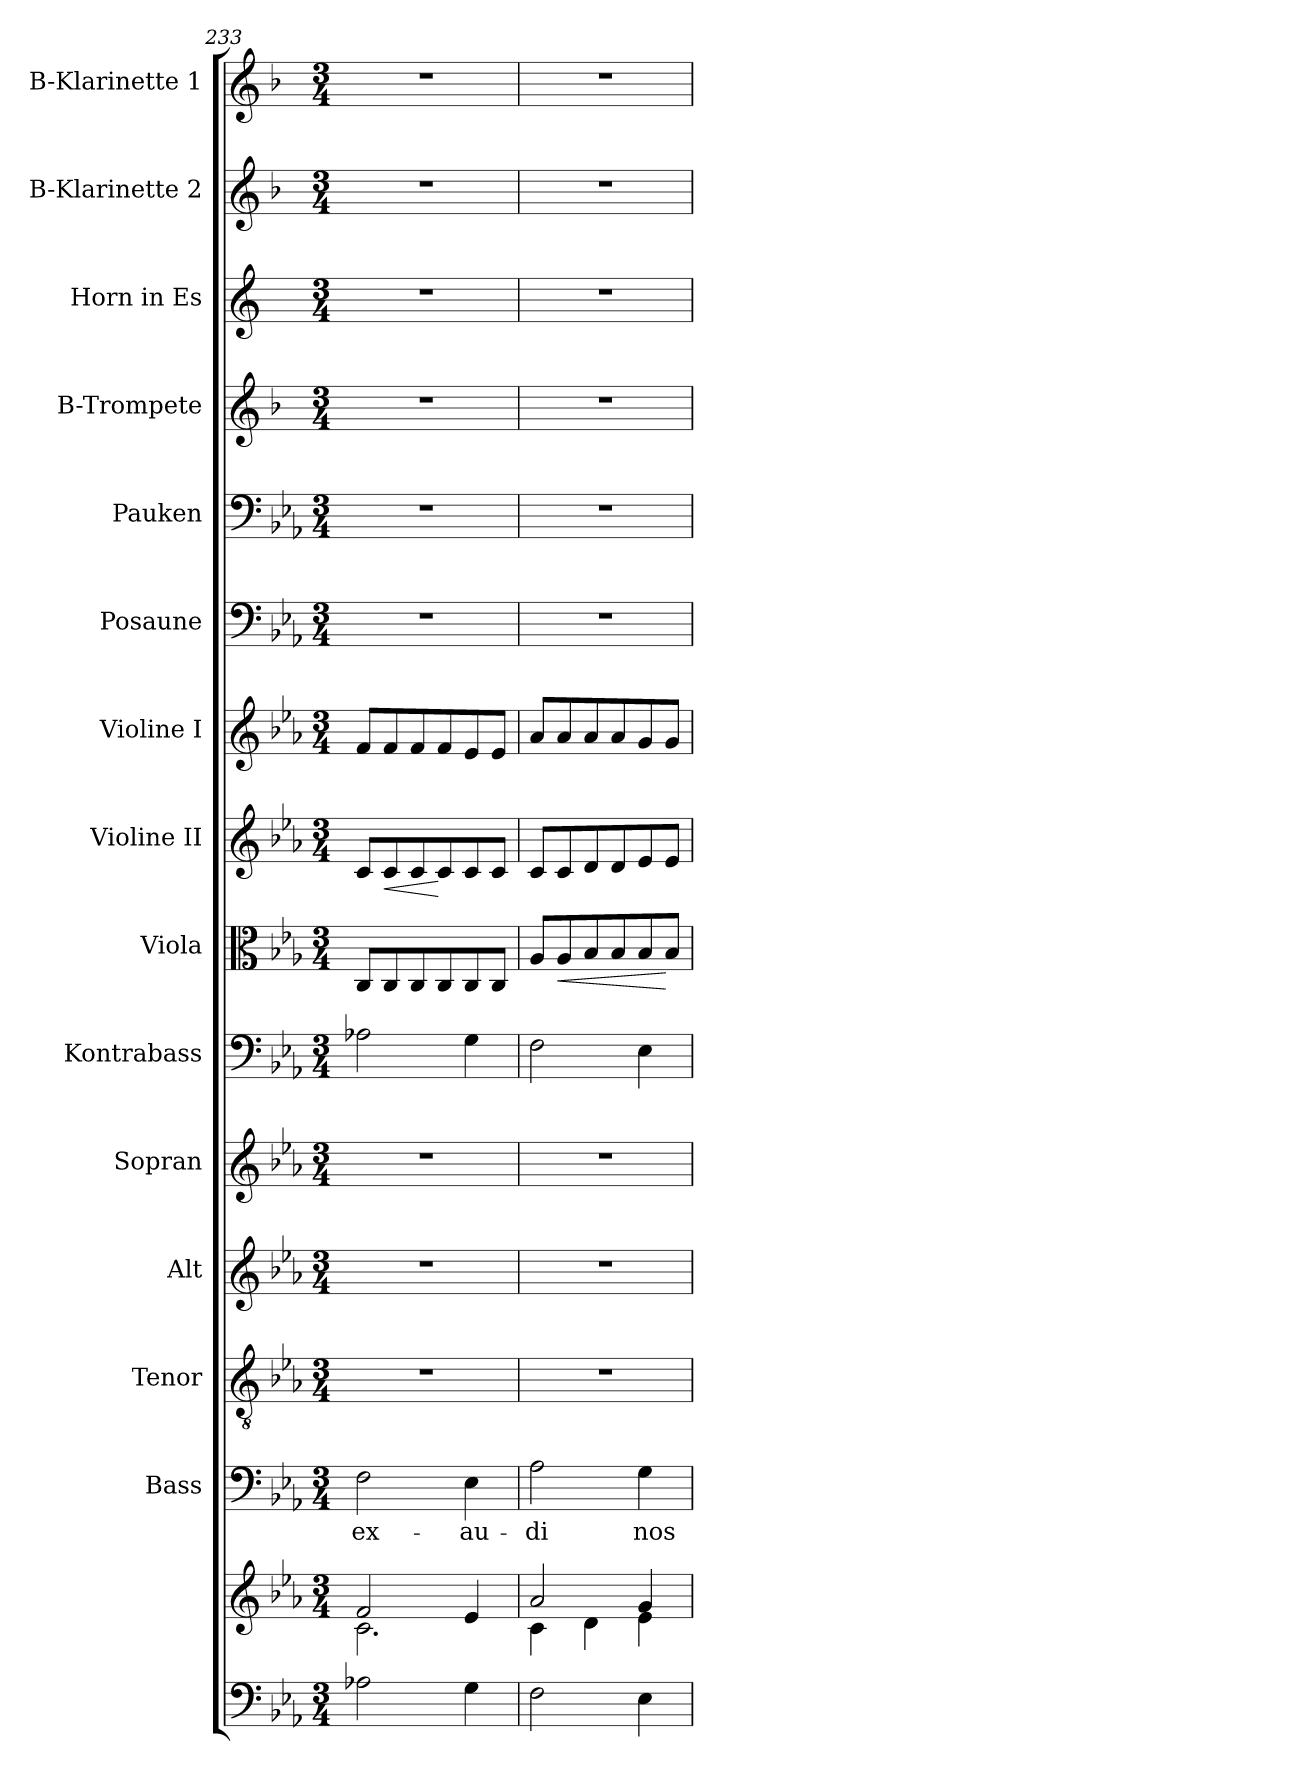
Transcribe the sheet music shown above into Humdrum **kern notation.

**kern	**kern	**kern	**text	**kern	**kern	**kern	**kern	**kern	**dynam	**kern	**dynam	**kern	**kern	**kern	**kern	**kern	**kern	**kern
*part15	*part15	*part14	*part14	*part13	*part12	*part11	*part10	*part9	*part9	*part8	*part8	*part7	*part6	*part5	*part4	*part3	*part2	*part1
*staff16	*staff15	*staff14	*staff14	*staff13	*staff12	*staff11	*staff10	*staff9	*staff9	*staff8	*staff8	*staff7	*staff6	*staff5	*staff4	*staff3	*staff2	*staff1
*	*	*I"Bass	*	*I"Tenor	*I"Alt	*I"Sopran	*I"Kontrabass	*I"Viola	*	*I"Violine II	*	*I"Violine I	*I"Posaune	*I"Pauken	*I"B-Trompete	*I"Horn in Es	*I"B-Klarinette 2	*I"B-Klarinette 1
*	*	*I'B.	*	*I'T.	*I'A.	*I'S.	*I'Kb.	*I'Vla.	*	*I'Vl. II	*	*I'Vl. I	*I'Pos.	*I'Pk.	*I'B Trp.	*	*I'B Kl. 2	*I'B Kl. 1
!!LO:PB:g=z
*clefF4	*clefG2	*clefF4	*	*clefGv2	*clefG2	*clefG2	*clefF4	*clefC3	*	*clefG2	*	*clefG2	*clefF4	*clefF4	*clefG2	*clefG2	*clefG2	*clefG2
*	*	*	*	*	*	*	*ITrd7c12	*	*	*	*	*	*	*	*ITrd1c2	*ITrd5c9	*ITrd1c2	*ITrd1c2
*k[b-e-a-]	*k[b-e-a-]	*k[b-e-a-]	*	*k[b-e-a-]	*k[b-e-a-]	*k[b-e-a-]	*k[b-e-a-]	*k[b-e-a-]	*	*k[b-e-a-]	*	*k[b-e-a-]	*k[b-e-a-]	*k[b-e-a-]	*k[b-e-a-]	*k[b-e-a-]	*k[b-e-a-]	*k[b-e-a-]
*E-:	*E-:	*E-:	*	*E-:	*E-:	*E-:	*E-:	*E-:	*	*E-:	*	*E-:	*E-:	*E-:	*E-:	*E-:	*E-:	*E-:
*M3/4	*M3/4	*M3/4	*	*M3/4	*M3/4	*M3/4	*M3/4	*M3/4	*	*M3/4	*	*M3/4	*M3/4	*M3/4	*M3/4	*M3/4	*M3/4	*M3/4
=233	=233	=233	=233	=233	=233	=233	=233	=233	=233	=233	=233	=233	=233	=233	=233	=233	=233	=233
*	*^	*	*	*	*	*	*	*	*	*	*	*	*	*	*	*	*	*
!	!	!	!	!LO:LY:b	!	!	!	!	!	!	!	!	!	!	!	!	!	!	!
2A-X\	2f/	2.c\	2F\	ex-	2.r	2.r	2.r	2AA-X\	8C/L	.	8c/L	.	8f/L	2.r	2.r	2.r	2.r	2.r	2.r
!	!	!	!	!	!	!	!	!	!	!	!	!LO:HP:b	!	!	!	!	!	!	!
.	.	.	.	.	.	.	.	.	8C/	.	8c/	<	8f/	.	.	.	.	.	.
.	.	.	.	.	.	.	.	.	8C/	.	8c/	.	8f/	.	.	.	.	.	.
.	.	.	.	.	.	.	.	.	8C/	.	8c/	[	8f/	.	.	.	.	.	.
!	!	!	!	!LO:LY:b	!	!	!	!	!	!	!	!	!	!	!	!	!	!	!
4G\	4e-/	.	4E-\	-au-	.	.	.	4GG\	8C/	.	8c/	.	8e-/	.	.	.	.	.	.
.	.	.	.	.	.	.	.	.	8C/J	.	8c/J	.	8e-/J	.	.	.	.	.	.
=234	=234	=234	=234	=234	=234	=234	=234	=234	=234	=234	=234	=234	=234	=234	=234	=234	=234	=234	=234
!	!	!	!	!LO:LY:b	!	!	!	!	!	!	!	!	!	!	!	!	!	!	!
2F\	2a-/	4c\	2A-\	-di	2.r	2.r	2.r	2FF\	8A-/L	.	8c/L	.	8a-/L	2.r	2.r	2.r	2.r	2.r	2.r
!	!	!	!	!	!	!	!	!	!	!LO:HP:b	!	!	!	!	!	!	!	!	!
.	.	.	.	.	.	.	.	.	8A-/	<	8c/	.	8a-/	.	.	.	.	.	.
.	.	4d\	.	.	.	.	.	.	8B-/	.	8d/	.	8a-/	.	.	.	.	.	.
.	.	.	.	.	.	.	.	.	8B-/	.	8d/	.	8a-/	.	.	.	.	.	.
!	!	!	!	!LO:LY:b	!	!	!	!	!	!	!	!	!	!	!	!	!	!	!
4E-\	4g/	4e-\	4G\	nos	.	.	.	4EE-\	8B-/	.	8e-/	.	8g/	.	.	.	.	.	.
.	.	.	.	.	.	.	.	.	8B-/J	[	8e-/J	.	8g/J	.	.	.	.	.	.
*	*v	*v	*	*	*	*	*	*	*	*	*	*	*	*	*	*	*	*	*
=	=	=	=	=	=	=	=	=	=	=	=	=	=	=	=	=	=	=
*-	*-	*-	*-	*-	*-	*-	*-	*-	*-	*-	*-	*-	*-	*-	*-	*-	*-	*-
